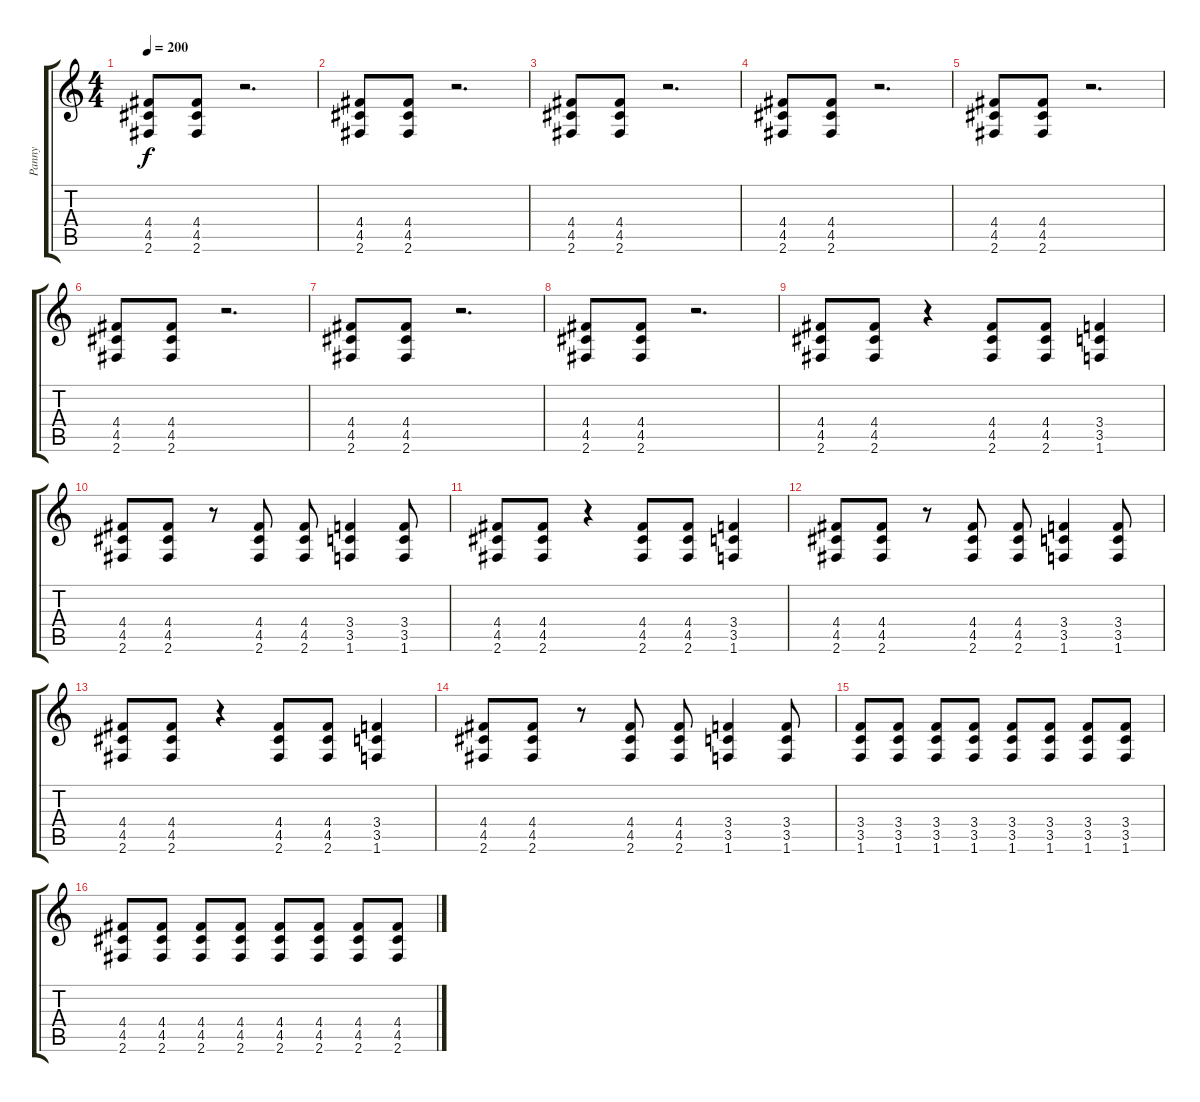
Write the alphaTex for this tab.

\track ("Panny" "Panny") {instrument distortionguitar}
\staff {score tabs}
\tuning (E4 B3 G3 D3 A2 E2) {hide}
\ts (4 4)
\tempo 200
\clef g2
\ks c
(4.4 4.5 2.6).8{dy f} (4.4 4.5 2.6).8 r.2{d} |
(4.4 4.5 2.6).8 (4.4 4.5 2.6).8 r.2{d} |
(4.4 4.5 2.6).8 (4.4 4.5 2.6).8 r.2{d} |
(4.4 4.5 2.6).8 (4.4 4.5 2.6).8 r.2{d} |
(4.4 4.5 2.6).8 (4.4 4.5 2.6).8 r.2{d} |
(4.4 4.5 2.6).8 (4.4 4.5 2.6).8 r.2{d} |
(4.4 4.5 2.6).8 (4.4 4.5 2.6).8 r.2{d} |
(4.4 4.5 2.6).8 (4.4 4.5 2.6).8 r.2{d} |
(4.4 4.5 2.6).8 (4.4 4.5 2.6).8 r.4 (4.4 4.5 2.6).8 (4.4 4.5 2.6).8 (3.4 3.5 1.6).4 |
(4.4 4.5 2.6).8 (4.4 4.5 2.6).8 r.8 (4.4 4.5 2.6).8 (4.4 4.5 2.6).8 (3.4 3.5 1.6).4 (3.4 3.5 1.6).8 |
(4.4 4.5 2.6).8 (4.4 4.5 2.6).8 r.4 (4.4 4.5 2.6).8 (4.4 4.5 2.6).8 (3.4 3.5 1.6).4 |
(4.4 4.5 2.6).8 (4.4 4.5 2.6).8 r.8 (4.4 4.5 2.6).8 (4.4 4.5 2.6).8 (3.4 3.5 1.6).4 (3.4 3.5 1.6).8 |
(4.4 4.5 2.6).8 (4.4 4.5 2.6).8 r.4 (4.4 4.5 2.6).8 (4.4 4.5 2.6).8 (3.4 3.5 1.6).4 |
(4.4 4.5 2.6).8 (4.4 4.5 2.6).8 r.8 (4.4 4.5 2.6).8 (4.4 4.5 2.6).8 (3.4 3.5 1.6).4 (3.4 3.5 1.6).8 |
(3.4 3.5 1.6).8 (3.4 3.5 1.6).8 (3.4 3.5 1.6).8 (3.4 3.5 1.6).8 (3.4 3.5 1.6).8 (3.4 3.5 1.6).8 (3.4 3.5 1.6).8 (3.4 3.5 1.6).8 |
(4.4 4.5 2.6).8 (4.4 4.5 2.6).8 (4.4 4.5 2.6).8 (4.4 4.5 2.6).8 (4.4 4.5 2.6).8 (4.4 4.5 2.6).8 (4.4 4.5 2.6).8 (4.4 4.5 2.6).8
